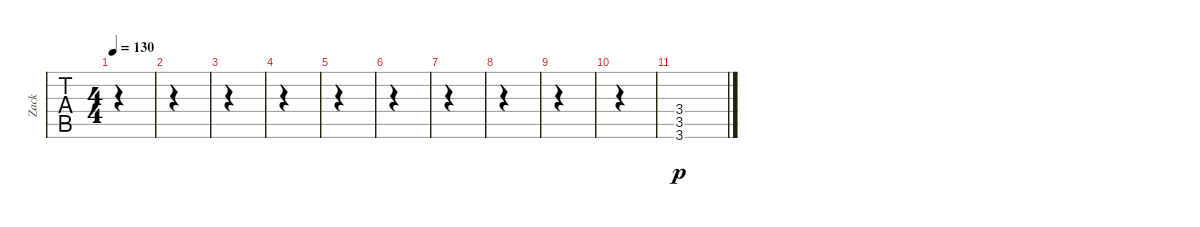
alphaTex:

\track ("Zack" "Zack") {instrument distortionguitar}
\staff {tabs}
\tuning (D4 A3 F3 C3 G2 C2) {hide}
\ts (4 4)
\tempo 130
\clef g2
\ks c
|
|
|
|
|
|
|
|
|
|
(3.4 3.5 3.6).1{dy p}
